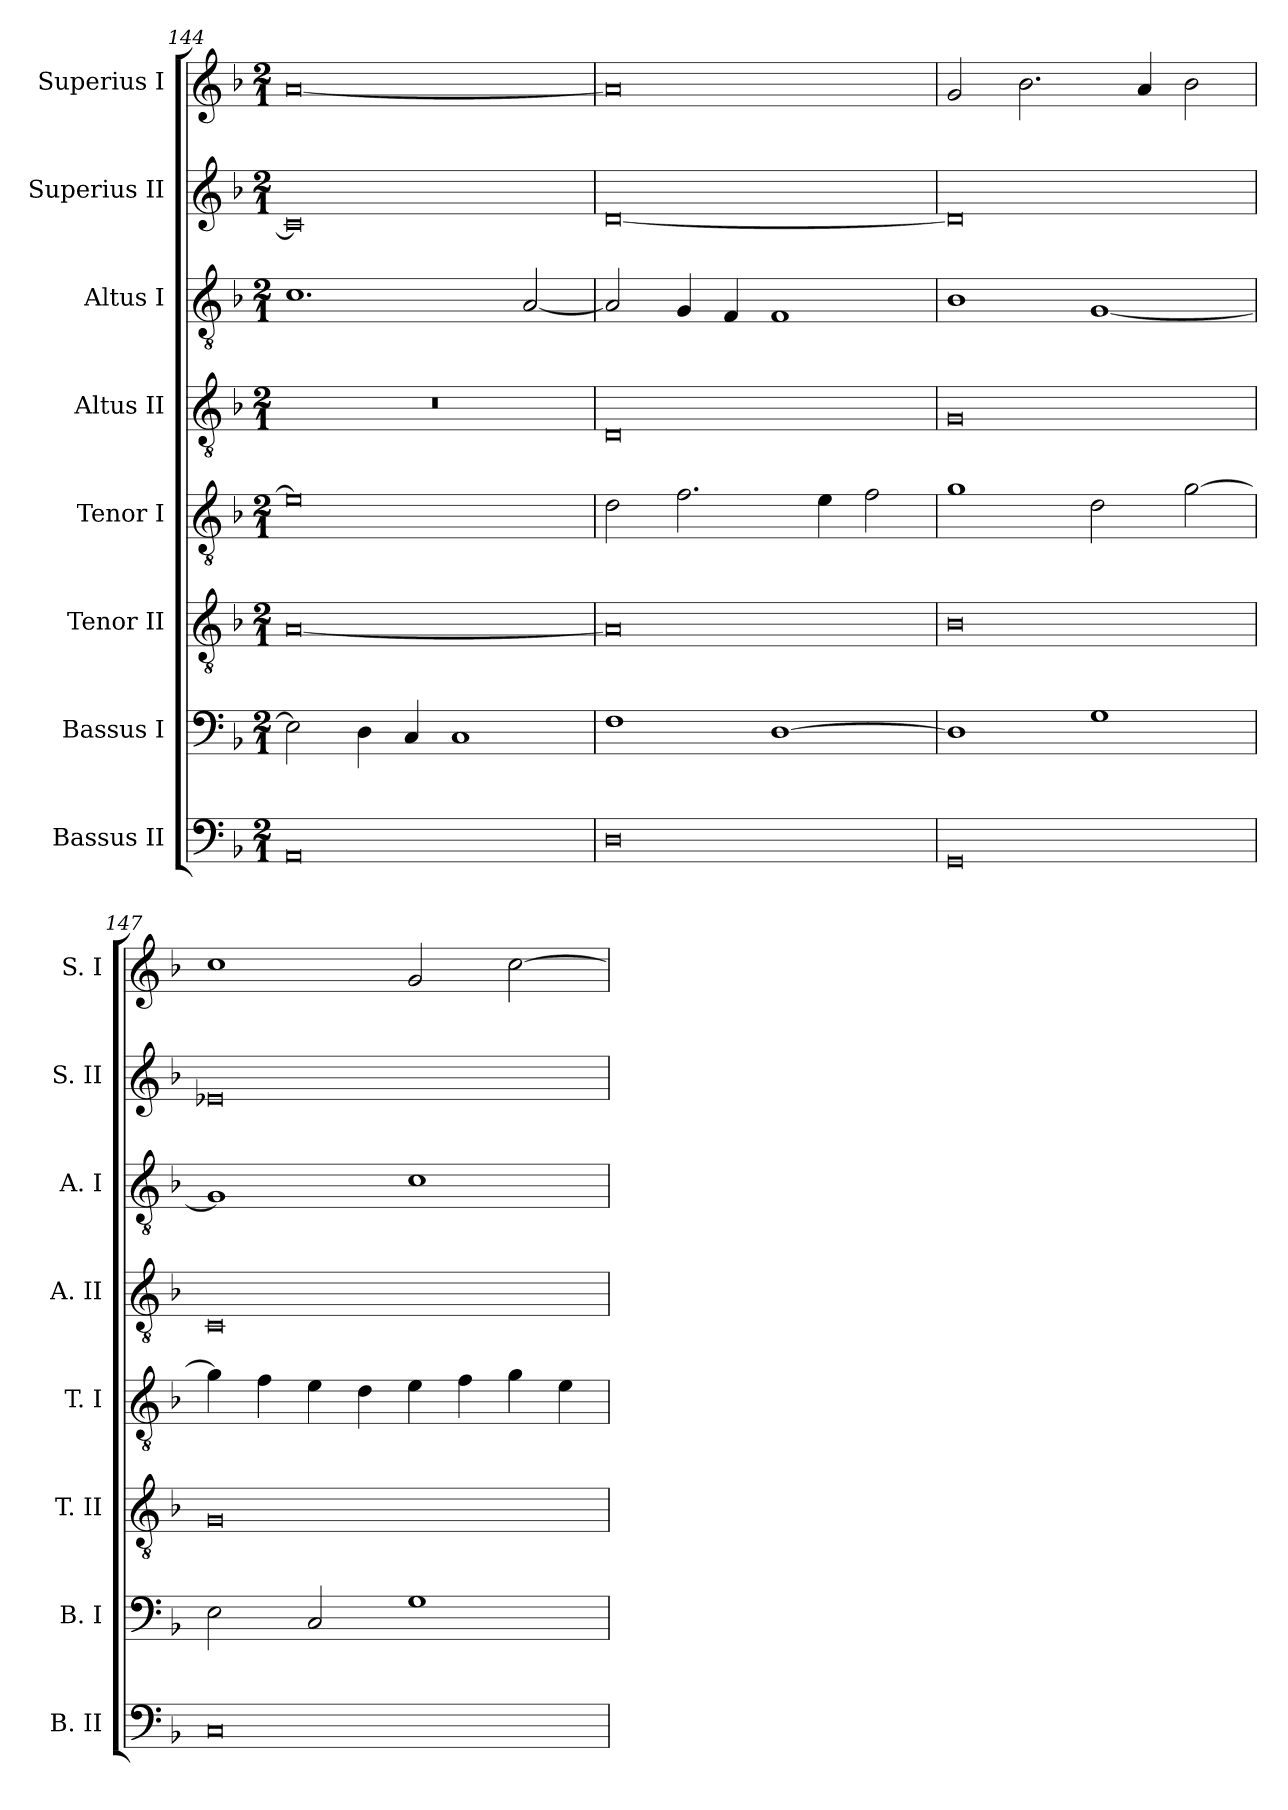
**kern	**kern	**kern	**kern	**kern	**kern	**kern	**kern
*part8	*part7	*part6	*part5	*part4	*part3	*part2	*part1
*staff8	*staff7	*staff6	*staff5	*staff4	*staff3	*staff2	*staff1
*I"Bassus II	*I"Bassus I	*I"Tenor II	*I"Tenor I	*I"Altus II	*I"Altus I	*I"Superius II	*I"Superius I
*I'B. II	*I'B. I	*I'T. II	*I'T. I	*I'A. II	*I'A. I	*I'S. II	*I'S. I
*clefF4	*clefF4	*clefGv2	*clefGv2	*clefGv2	*clefGv2	*clefG2	*clefG2
*k[b-]	*k[b-]	*k[b-]	*k[b-]	*k[b-]	*k[b-]	*k[b-]	*k[b-]
*F:	*F:	*F:	*F:	*F:	*F:	*F:	*F:
*M2/1	*M2/1	*M2/1	*M2/1	*M2/1	*M2/1	*M2/1	*M2/1
=144	=144	=144	=144	=144	=144	=144	=144
0AA	2E]	[0A	0e]	0r	1.c	0c]	[0a
.	4D	.	.	.	.	.	.
.	4C	.	.	.	.	.	.
.	1C	.	.	.	.	.	.
.	.	.	.	.	[2A	.	.
=145	=145	=145	=145	=145	=145	=145	=145
0D	1F	0A]	2d	0D	2A]	[0d	0a]
.	.	.	2.f	.	4G	.	.
.	.	.	.	.	4F	.	.
.	[1D	.	.	.	1F	.	.
.	.	.	4e	.	.	.	.
.	.	.	2f	.	.	.	.
=146	=146	=146	=146	=146	=146	=146	=146
0GG	1D]	0B-	1g	0G	1B-	0d]	2g
.	.	.	.	.	.	.	2.b-
.	1G	.	2d	.	[1G	.	.
.	.	.	.	.	.	.	4a
.	.	.	[2g	.	.	.	2b-
=147	=147	=147	=147	=147	=147	=147	=147
0C	2E	0G	4g]	0C	1G]	0e-X	1cc
.	.	.	4f	.	.	.	.
.	2C	.	4e	.	.	.	.
.	.	.	4d	.	.	.	.
.	1G	.	4e	.	1c	.	2g
.	.	.	4f	.	.	.	.
.	.	.	4g	.	.	.	[2cc
.	.	.	4e	.	.	.	.
=	=	=	=	=	=	=	=
*-	*-	*-	*-	*-	*-	*-	*-
